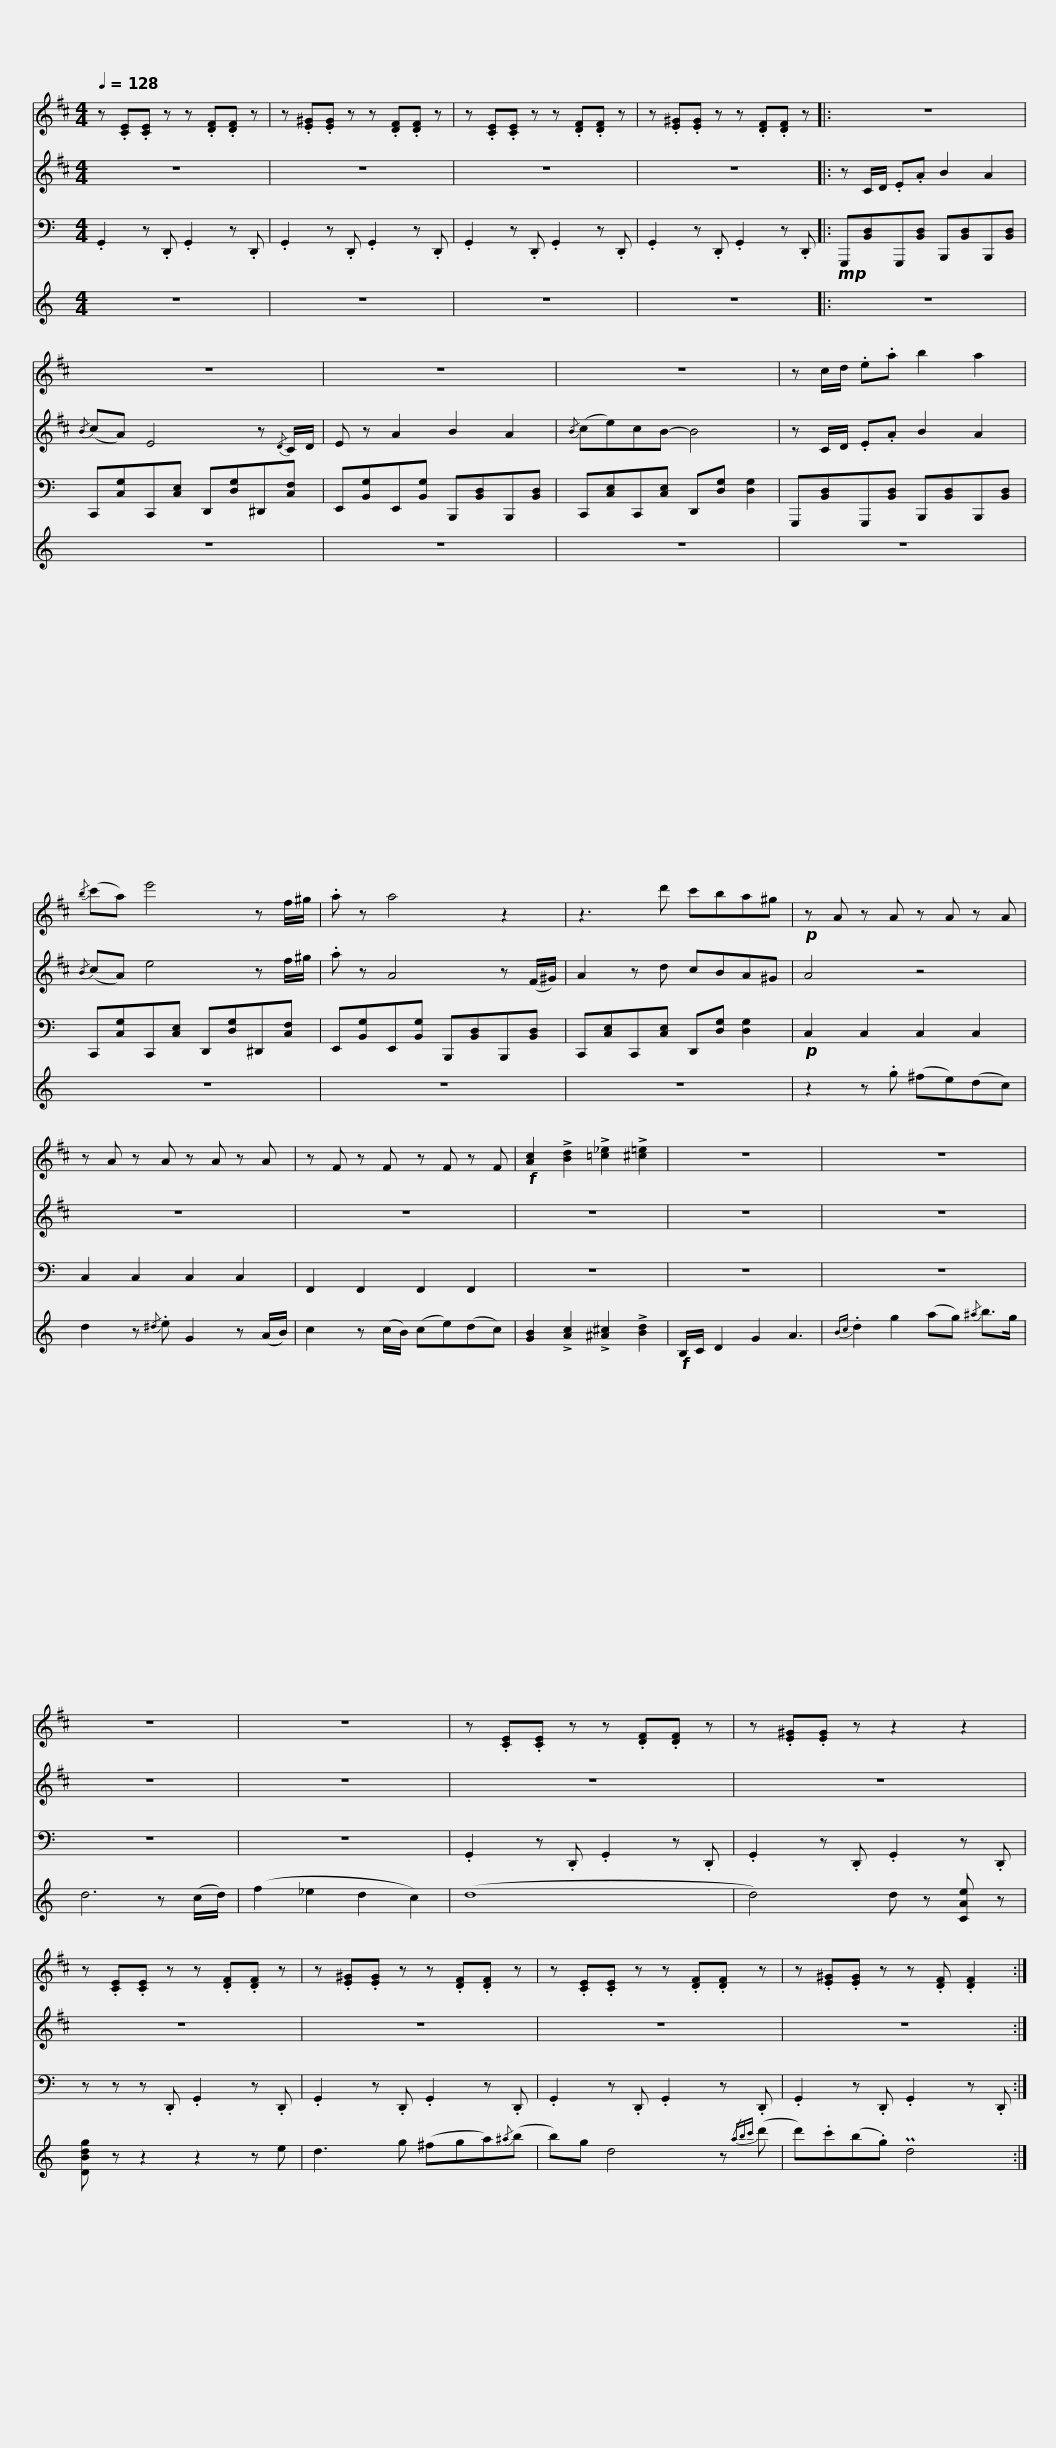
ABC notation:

X:1
%%score 1 2 3 4
L:1/8
Q:1/4=128
M:4/4
I:linebreak $
K:C
V:1 treble transpose=-2
V:2 treble transpose=-2
V:3 bass
V:4 treble
V:1
[K:D] z .[CE].[CE] z z .[DF].[DF] z | z .[E^G].[EG] z z .[DF].[DF] z | z .[CE].[CE] z z .[DF].[DF] z | z .[E^G].[EG] z z .[DF].[DF] z |:$ z8 | %5
 z8 | z8 | z8 |$ z c/d/ .e.a b2 a2 |{/b} (c'a) e'4 z f/^g/ | %10
 .a z a4 z2 | z3 d' c'ba^g |$!p! z A z A z A z A | z A z A z A z A | z F z F z F z F | %15
!f! [Ac]2 !>![Bd]2 !>![=c_e]2 !>![^c=e]2 |$ z8 | z8 | z8 | z8 | %20
 z .[CE].[CE] z z .[DF].[DF] z |$ z .[E^G].[EG] z z2 z2 | z .[CE].[CE] z z .[DF].[DF] z | z .[E^G].[EG] z z .[DF].[DF] z | z .[CE].[CE] z z .[DF].[DF] z |$ %25
 z .[E^G].[EG] z z .[DF] .[DF]2 :| %26
V:2
[K:D] z8 | z8 | z8 | z8 |:$ z C/D/ .E.A B2 A2 | %5
{/B} (cA) E4 z{/D} C/D/ | E z A2 B2 A2 |{/B} (ce)cB- B4 |$ z C/D/ .E.A B2 A2 |{/B} (cA) e4 z f/^g/ | %10
 .a z A4 z (F/^G/) | A2 z d cBA^G |$ A4 z4 | z8 | z8 | %15
 z8 |$ z8 | z8 | z8 | z8 | %20
 z8 |$ z8 | z8 | z8 | z8 |$ %25
 z8 :| %26
V:3
 .G,,2 z .D,, .G,,2 z .D,, | .G,,2 z .D,, .G,,2 z .D,, | .G,,2 z .D,, .G,,2 z .D,, | .G,,2 z .D,, .G,,2 z .D,, |:$!mp! G,,,[B,,D,]G,,,[B,,D,] B,,,[B,,D,]B,,,[B,,D,] | %5
 C,,[C,G,]C,,[C,E,] D,,[D,G,]^D,,[C,F,] | E,,[B,,G,]E,,[B,,G,] B,,,[B,,D,]B,,,[B,,D,] | C,,[C,E,]C,,[C,E,] D,,[D,G,] [D,G,]2 |$ G,,,[B,,D,]G,,,[B,,D,] B,,,[B,,D,]B,,,[B,,D,] | C,,[C,G,]C,,[C,E,] D,,[D,G,]^D,,[C,F,] | %10
 E,,[B,,G,]E,,[B,,G,] B,,,[B,,D,]B,,,[B,,D,] | C,,[C,E,]C,,[C,E,] D,,[D,G,] [D,G,]2 |$!p! C,2 C,2 C,2 C,2 | C,2 C,2 C,2 C,2 | F,,2 F,,2 F,,2 F,,2 | %15
 z8 |$ z8 | z8 | z8 | z8 | %20
 .G,,2 z .D,, .G,,2 z .D,, |$ .G,,2 z .D,, .G,,2 z .D,, | z z z .D,, .G,,2 z .D,, | .G,,2 z .D,, .G,,2 z .D,, | .G,,2 z .D,, .G,,2 z .D,, |$ %25
 .G,,2 z .D,, .G,,2 z .D,, :| %26
V:4
 z8 | z8 | z8 | z8 |:$ z8 | %5
 z8 | z8 | z8 |$ z8 | z8 | %10
 z8 | z8 |$ z2 z .g (^fe)(dc) | d2 z{/^d} .e G2 z (A/B/) | c2 z (c/B/) (ce)(dc) | %15
 [GB]2 !>![Ac]2 !>![^A^c]2 !>![Bd]2 |$!f! B,/C/ D2 G2 A3 |{Bc} .d2 g2 (ag){/^a} b>g | d6 z (c/d/) | (f2 _e2 d2 c2) | %20
 (d8 |$ d4) d z [CAe] z | [DBdg] z z2 z2 z e | d3 g (^fga){/^a}(b | b)g d4 z{/abc'} (d' |$ %25
 d').c'(b.g) Pd4 :| %26
